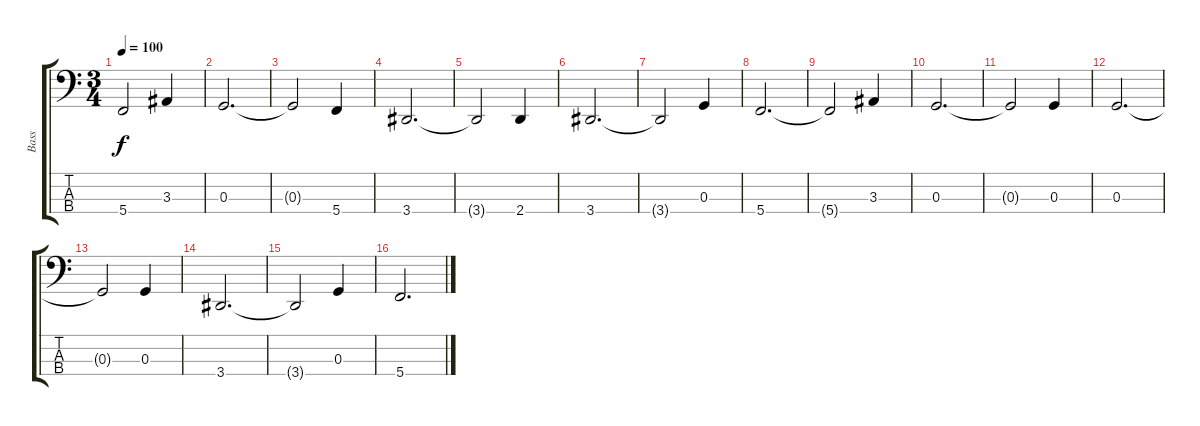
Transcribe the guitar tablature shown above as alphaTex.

\track ("Bass" "Bass") {instrument electricbassfinger}
\staff {score tabs}
\tuning (F2 C2 G1 C1) {hide}
\ts (3 4)
\tempo 100
\clef f4
\ks c
5.4{t}.2{dy f} 3.3.4 |
0.3.2{d} |
0.3{t}.2 5.4.4 |
3.4.2{d} |
3.4{t}.2 2.4.4 |
3.4.2{d} |
3.4{t}.2 0.3.4 |
5.4.2{d} |
5.4{t}.2 3.3.4 |
0.3.2{d} |
0.3{t}.2 0.3.4 |
0.3.2{d} |
0.3{t}.2 0.3.4 |
3.4.2{d} |
3.4{t}.2 0.3.4 |
5.4.2{d}
